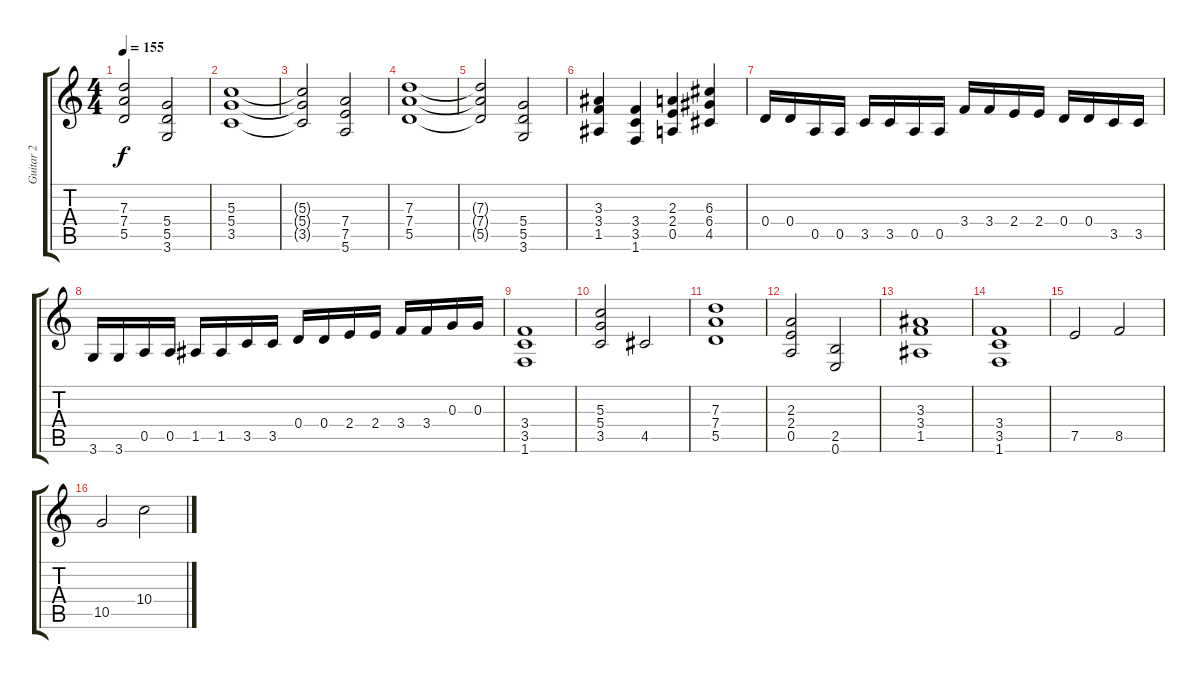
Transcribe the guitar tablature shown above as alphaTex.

\track ("Guitar 2" "Guitar 2") {instrument distortionguitar}
\staff {score tabs}
\tuning (E4 B3 G3 D3 A2 E2) {hide}
\ts (4 4)
\tempo 155
\clef g2
\ks c
(7.3{t} 7.4{t} 5.5{t}).2{dy f} (5.4 5.5 3.6).2 |
(5.3 5.4 3.5).1 |
(5.3{t} 5.4{t} 3.5{t}).2 (7.4 7.5 5.6).2 |
(7.3 7.4 5.5).1 |
(7.3{t} 7.4{t} 5.5{t}).2 (5.4 5.5 3.6).2 |
(3.3 3.4 1.5).4 (3.4 3.5 1.6).4 (2.3 2.4 0.5).4 (6.3 6.4 4.5).4 |
0.4.16 0.4.16 0.5.16 0.5.16 3.5.16 3.5.16 0.5.16 0.5.16 3.4.16 3.4.16 2.4.16 2.4.16 0.4.16 0.4.16 3.5.16 3.5.16 |
3.6.16 3.6.16 0.5.16 0.5.16 1.5.16 1.5.16 3.5.16 3.5.16 0.4.16 0.4.16 2.4.16 2.4.16 3.4.16 3.4.16 0.3.16 0.3.16 |
(3.4 3.5 1.6).1 |
(5.3 5.4 3.5).2 4.5.2 |
(7.3 7.4 5.5).1 |
(2.3 2.4 0.5).2 (2.5 0.6).2 |
(3.3 3.4 1.5).1 |
(3.4 3.5 1.6).1 |
7.5.2 8.5.2 |
10.5.2 10.4.2
